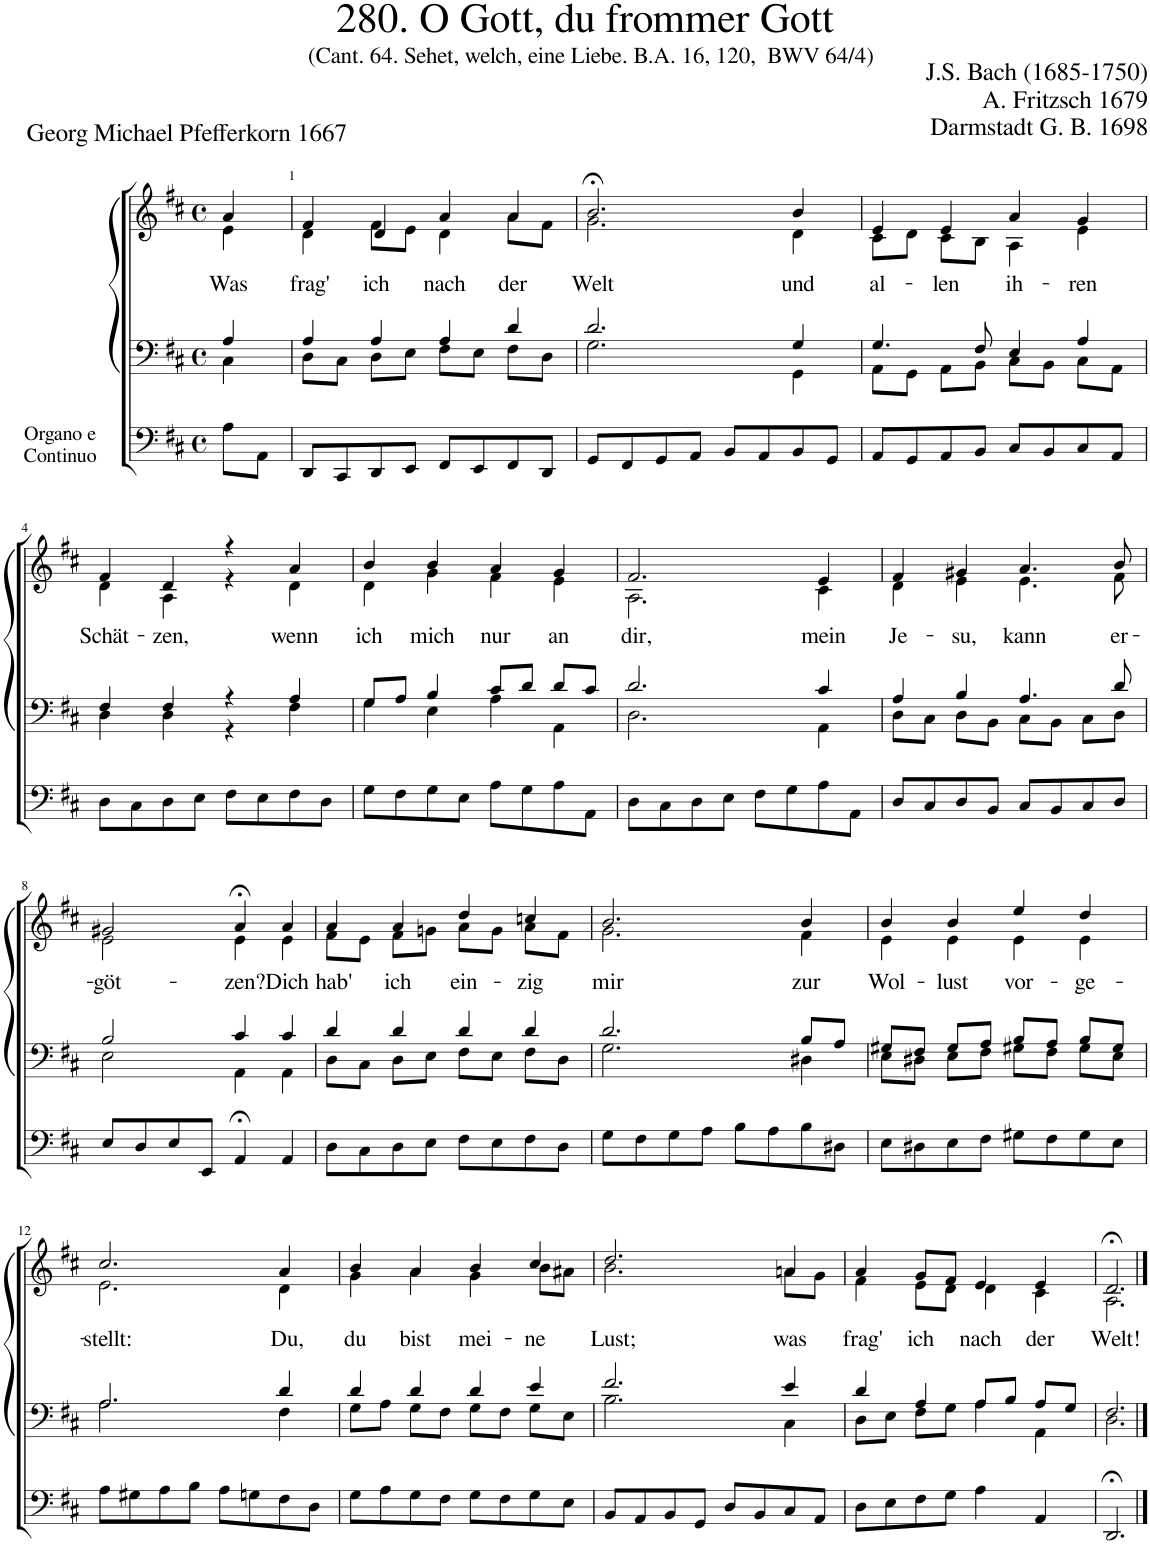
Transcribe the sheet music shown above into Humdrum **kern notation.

**kern	**kern	**kern	**kern	**kern	**kern	**kern	**kern	**kern	**kern	**text
*part10	*part9	*part8	*part7	*part6	*part5	*part4	*part3	*part2	*part1	*part1
*staff10	*staff9	*staff8	*staff7	*staff6	*staff5	*staff4	*staff3	*staff2	*staff1	*staff1
*I"Organo e Continuo	*I"Contrabass	*I"Bass Trombone	*I"Tenor/Bass	*I"Trombone	*I"Violin	*I"Cornetto	*I"Violin	*I"Soprano	*I"Soprano/Alto	*
*	*I'Cb.	*I'B. Tbn.	*	*I'Tbn.	*I'Vln.	*	*I'Vln.	*I'S.	*	*
*	*stria5	*stria5	*	*stria5	*stria5	*stria5	*stria5	*stria5	*	*
*clefF4	*clefF4	*clefF4	*clefF4	*clefG2	*clefG2	*clefG2	*clefG2	*clefG2	*clefG2	*
*	*Trd7c12	*	*	*	*	*	*	*	*	*
*k[f#c#]	*k[f#c#]	*k[f#c#]	*k[f#c#]	*k[f#c#]	*k[f#c#]	*k[f#c#]	*k[f#c#]	*k[f#c#]	*k[f#c#]	*
*M4/4	*M4/4	*M4/4	*M4/4	*M4/4	*M4/4	*M4/4	*M4/4	*M4/4	*M4/4	*
*met(c)	*met(c)	*met(c)	*met(c)	*met(c)	*met(c)	*met(c)	*met(c)	*met(c)	*met(c)	*
=	=	=	=	=	=	=	=	=	=	=
*	*	*^	*^	*	*	*	*	*	*	*
!	!	!	!	!	!	!	!	!	!	!	!	!LO:LY:b
*	*	*	*	*	*	*	*	*	*	*	*^	*
8A\L	8A\L	4r	4C#	4A/	4C#\	4e	4e	4a	4a	4a	4a/	4e\	Was
8AA\J	8AA\J	.	.	.	.	.	.	.	.	.	.	.	.
=1	=1	=1	=1	=1	=1	=1	=1	=1	=1	=1	=1	=1	=1
!	!	!	!	!	!	!	!	!	!	!	!	!	!LO:LY:b
8DD/L	8DD/L	1r	8D/L	4A/	8D\L	4d	4d	4f#	4f#	4f#	4f#;</	4d\	frag'
8CC#/	8CC#/J	.	8C#/J	.	8C#\J	.	.	.	.	.	.	.	.
!	!	!	!	!	!	!	!	!	!	!	!	!	!LO:LY:b
8DD/	8DD/L	.	8D\L	4A/	8D\L	8f#/L	8f#/L	4d	4d	4d	4d/	8f#\L	ich
8EE/J	8EE/J	.	8E\J	.	8E\J	8e/J	8e/J	.	.	.	.	8e\J	.
!	!	!	!	!	!	!	!	!	!	!	!	!	!LO:LY:b
8FF#/L	8FF#/L	.	8F#\L	4A/	8F#\L	4d	4d	4a	4a	4a	4a/	4d\	nach
8EE/	8EE/J	.	8E\J	.	8E\J	.	.	.	.	.	.	.	.
!	!	!	!	!	!	!	!	!	!	!	!	!	!LO:LY:b
8FF#/	8FF#/L	.	8F#\L	4d/	8F#\L	8a/L	8a/L	4a	4a	4a	4a/	8a\L	der
8DD/J	8DD/J	.	8D\J	.	8D\J	8f#/J	8f#/J	.	.	.	.	8f#\J	.
=2	=2	=2	=2	=2	=2	=2	=2	=2	=2	=2	=2	=2	=2
!	!	!	!	!	!	!	!	!	!	!	!	!	!LO:LY:b
8GG/L	8GG/L	1r	2.G	2.d/	2.G\	2.g	2.g	2.b	2.b	2.b	2.b;</	2.g\	Welt
8FF#/	8FF#/J	.	.	.	.	.	.	.	.	.	.	.	.
8GG/	8GG/L	.	.	.	.	.	.	.	.	.	.	.	.
8AA/J	8AA/J	.	.	.	.	.	.	.	.	.	.	.	.
8BB;</L	8BB/L	.	.	.	.	.	.	.	.	.	.	.	.
8AA/	8AA/J	.	.	.	.	.	.	.	.	.	.	.	.
!	!	!	!	!	!	!	!	!	!	!	!	!	!LO:LY:b
8BB/	8BB/L	.	4GG	4G/	4GG\	4d	4d	4b	4b	4b	4b/	4d\	und
8GG/J	8GG/J	.	.	.	.	.	.	.	.	.	.	.	.
=3	=3	=3	=3	=3	=3	=3	=3	=3	=3	=3	=3	=3	=3
!	!	!	!	!	!	!	!	!	!	!	!	!	!LO:LY:b
8AA/L	8AA/L	1r	8AA/L	4.G/	8AA\L	8c#/L	8c#/L	4e	4e	4e	4e/	8c#\L	al-
8GG/	8GG/J	.	8GG/J	.	8GG\J	8d/J	8d/J	.	.	.	.	8d\J	.
!	!	!	!	!	!	!	!	!	!	!	!	!	!LO:LY:b
8AA/	8AA/L	.	8AA/L	.	8AA\L	8c#/L	8c#/L	4e	4e	4e	4e/	8c#\L	-len
8BB/J	8BB/J	.	8BB/J	8F#/	8BB\J	8B/J	8B/J	.	.	.	.	8B\J	.
!	!	!	!	!	!	!	!	!	!	!	!	!	!LO:LY:b
8C#/L	8C#/L	.	8C#/L	4E/	8C#\L	4A	4A	4a	4a	4a	4a/	4A\	ih-
8BB/	8BB/J	.	8BB/J	.	8BB\J	.	.	.	.	.	.	.	.
!	!	!	!	!	!	!	!	!	!	!	!	!	!LO:LY:b
8C#/	8C#/L	.	8C#/L	4A/	8C#\L	4e	4e	4g	4g	4g	4g/	4e\	-ren
8AA/J	8AA/J	.	8AA/J	.	8AA\J	.	.	.	.	.	.	.	.
!!LO:LB:g=z	!!
=4	=4	=4	=4	=4	=4	=4	=4	=4	=4	=4	=4	=4	=4
!	!	!	!	!	!	!	!	!	!	!	!	!	!LO:LY:b
8D\L	8D/L	1r	4D	4F#/	4D\	4d	4d	4f#	4f#	4f#	4f#/	4d\	Schät-
8C#\	8C#/J	.	.	.	.	.	.	.	.	.	.	.	.
!	!	!	!	!	!	!	!	!	!	!	!	!	!LO:LY:b
8D\	8D\L	.	4D	4F#/	4D\	4A	4A	4d	4d	4d	4d/	4A\	-zen,
8E\J	8E\J	.	.	.	.	.	.	.	.	.	.	.	.
8F#\L	8F#\L	.	4r	4r	4r	4r	4r	4r	4r	4r	4r	4r	.
8E\	8E\J	.	.	.	.	.	.	.	.	.	.	.	.
!	!	!	!	!	!	!	!	!	!	!	!	!	!LO:LY:b
8F#\	8F#\L	.	4F#	4A/	4F#\	4d	4d	4a	4a	4a	4a/	4d\	wenn
8D\J	8D\J	.	.	.	.	.	.	.	.	.	.	.	.
=5	=5	=5	=5	=5	=5	=5	=5	=5	=5	=5	=5	=5	=5
!	!	!	!	!	!	!	!	!	!	!	!	!	!LO:LY:b
8G\L	8G\L	1r	4G	8G/L	4G\	4d	4d	4b	4b	4b	4b/	4d\	ich
8F#\	8F#\J	.	.	8A/J	.	.	.	.	.	.	.	.	.
!	!	!	!	!	!	!	!	!	!	!	!	!	!LO:LY:b
8G\	8G\L	.	4E	4B/	4E\	4g	4g	4b	4b	4b	4b/	4g\	mich
8E\J	8E\J	.	.	.	.	.	.	.	.	.	.	.	.
!	!	!	!	!	!	!	!	!	!	!	!	!	!LO:LY:b
8A\L	8A\L	.	4A	8c#/L	4A\	4f#	4f#	4a	4a	4a	4a/	4f#\	nur
8G\	8G\J	.	.	8d/J	.	.	.	.	.	.	.	.	.
!	!	!	!	!	!	!	!	!	!	!	!	!	!LO:LY:b
8A\	8A\L	.	4AA	8d/L	4AA\	4e	4e	4g	4g	4g	4g/	4e\	an
8AA\J	8AA\J	.	.	8c#/J	.	.	.	.	.	.	.	.	.
=6	=6	=6	=6	=6	=6	=6	=6	=6	=6	=6	=6	=6	=6
!	!	!	!	!	!	!	!	!	!	!	!	!	!LO:LY:b
8D\L	8D/L	1r	2.D	2.d/	2.D\	2.A	2.A	2.f#	2.f#	2.f#	2.f#/	2.A\	dir,
8C#\	8C#/J	.	.	.	.	.	.	.	.	.	.	.	.
8D\	8D\L	.	.	.	.	.	.	.	.	.	.	.	.
8E\J	8E\J	.	.	.	.	.	.	.	.	.	.	.	.
8F#\L	8F#\L	.	.	.	.	.	.	.	.	.	.	.	.
8G\	8G\J	.	.	.	.	.	.	.	.	.	.	.	.
!	!	!	!	!	!	!	!	!	!	!	!	!	!LO:LY:b
8A\	8A\L	.	4AA	4c#/	4AA\	4c#	4c#	4e	4e	4e	4e/	4c#\	mein
8AA\J	8AA\J	.	.	.	.	.	.	.	.	.	.	.	.
=7	=7	=7	=7	=7	=7	=7	=7	=7	=7	=7	=7	=7	=7
!	!	!	!	!	!	!	!	!	!	!	!	!	!LO:LY:b
8D/L	8D/L	1r	8D/L	4A/	8D\L	4d	4d	4f#	4f#	4f#	4f#/	4d\	Je-
8C#/	8C#/J	.	8C#/J	.	8C#\J	.	.	.	.	.	.	.	.
!	!	!	!	!	!	!	!	!	!	!	!	!	!LO:LY:b
8D/	8D/L	.	8D/L	4B/	8D\L	4e	4e	4g#X	4g#X	4g#X	4g#X/	4e\	-su,
8BB/J	8BB/J	.	8BB/J	.	8BB\J	.	.	.	.	.	.	.	.
!	!	!	!	!	!	!	!	!	!	!	!	!	!LO:LY:b
8C#/L	8C#/L	.	8C#/L	4.A/	8C#\L	4.e	4.e	4.a	4.a	4.a	4.a/	4.e\	kann
8BB/	8BB/J	.	8BB/J	.	8BB\J	.	.	.	.	.	.	.	.
8C#/	8C#/L	.	8C#/L	.	8C#\L	.	.	.	.	.	.	.	.
!	!	!	!	!	!	!	!	!	!	!	!	!	!LO:LY:b
8D/J	8D/J	.	8D/J	8d/	8D\J	8f#	8f#	8b	8b	8b	8b/	8f#\	er-
!!LO:LB:g=z	!!
=8	=8	=8	=8	=8	=8	=8	=8	=8	=8	=8	=8	=8	=8
!	!	!	!	!	!	!	!	!	!	!	!	!	!LO:LY:b
8E/L	8E\L	1r	2E	2B/	2E\	2e	2e	2g#X	2g#X	2g#X	2g#X/	2e\	-göt-
8D/	8D\J	.	.	.	.	.	.	.	.	.	.	.	.
8E/	8E/L	.	.	.	.	.	.	.	.	.	.	.	.
8EE/J	8EE/J	.	.	.	.	.	.	.	.	.	.	.	.
!	!	!	!	!	!	!	!	!	!	!	!	!	!LO:LY:b
4AA;</	4AA;<	.	4AA	4c#/	4AA\	4e	4e	4a;<,	4a;<,	4a;<,	4a;<,/	4e\	-zen?
!	!	!	!	!	!	!	!	!	!	!	!	!	!LO:LY:b
4AA/	4AA	.	4AA	4c#/	4AA\	4e	4e	4a	4a	4a	4a/	4e\	Dich
=9	=9	=9	=9	=9	=9	=9	=9	=9	=9	=9	=9	=9	=9
!	!	!	!	!	!	!	!	!	!	!	!	!	!LO:LY:b
8D\L	8D/L	1r	8D/L	4d/	8D\L	8f#/L	8f#/L	4a	4a	4a	4a/	8f#\L	hab'
8C#\	8C#/J	.	8C#/J	.	8C#\J	8e/J	8e/J	.	.	.	.	8e\J	.
!	!	!	!	!	!	!	!	!	!	!	!	!	!LO:LY:b
8D\	8D\L	.	8D\L	4d/	8D\L	8f#/L	8f#/L	4a	4a	4a	4a/	8f#\L	ich
8E\J	8E\J	.	8E\J	.	8E\J	8gn/J	8gn/J	.	.	.	.	8gn\J	.
!	!	!	!	!	!	!	!	!	!	!	!	!	!LO:LY:b
8F#\L	8F#\L	.	8F#\L	4d/	8F#\L	8a/L	8a/L	4dd	4dd	4dd	4dd/	8a\L	ein-
8E\	8E\J	.	8E\J	.	8E\J	8g/J	8g/J	.	.	.	.	8g\J	.
!	!	!	!	!	!	!	!	!	!	!	!	!	!LO:LY:b
8F#\	8F#\L	.	8F#\L	4d/	8F#\L	8a/L	8a/L	4ccn	4ccn	4ccn	4ccn/	8a\L	-zig
8D\J	8D\J	.	8D\J	.	8D\J	8f#/J	8f#/J	.	.	.	.	8f#\J	.
=10	=10	=10	=10	=10	=10	=10	=10	=10	=10	=10	=10	=10	=10
!	!	!	!	!	!	!	!	!	!	!	!	!	!LO:LY:b
8G\L	8G\L	1r	2.G	2.d/	2.G\	2.g	2.g	2.b	2.b	2.b	2.b/	2.g\	mir
8F#\	8F#\J	.	.	.	.	.	.	.	.	.	.	.	.
8G\	8G\L	.	.	.	.	.	.	.	.	.	.	.	.
8A\J	8A\J	.	.	.	.	.	.	.	.	.	.	.	.
8B\L	8B\L	.	.	.	.	.	.	.	.	.	.	.	.
8A\	8A\J	.	.	.	.	.	.	.	.	.	.	.	.
!	!	!	!	!	!	!	!	!	!	!	!	!	!LO:LY:b
8B\	8B\L	.	4D#X	8B/L	4D#X\	4f#	4f#	4b	4b	4b	4b/	4f#\	zur
8D#X\J	8D#X\J	.	.	8A/J	.	.	.	.	.	.	.	.	.
=11	=11	=11	=11	=11	=11	=11	=11	=11	=11	=11	=11	=11	=11
!	!	!	!	!	!	!	!	!	!	!	!	!	!LO:LY:b
8E\L	8E\L	1r	8E\L	8G#X/L	8E\L	4e	4e	4b	4b	4b	4b/	4e\	Wol-
8D#X\	8D#X\J	.	8D#X\J	8F#/J	8D#X\J	.	.	.	.	.	.	.	.
!	!	!	!	!	!	!	!	!	!	!	!	!	!LO:LY:b
8E\	8E\L	.	8E\L	8G#/L	8E\L	4e	4e	4b	4b	4b	4b/	4e\	-lust
8F#\J	8F#\J	.	8F#\J	8A/J	8F#\J	.	.	.	.	.	.	.	.
!	!	!	!	!	!	!	!	!	!	!	!	!	!LO:LY:b
8G#X\L	8G#X\L	.	8G#X\L	8B/L	8G#X\L	4e	4e	4ee	4ee	4ee	4ee/	4e\	vor-
8F#\	8F#\J	.	8F#\J	8A/J	8F#\J	.	.	.	.	.	.	.	.
!	!	!	!	!	!	!	!	!	!	!	!	!	!LO:LY:b
8G#\	8G#\L	.	8G#\L	8B/L	8G#\L	4e	4e	4dd	4dd	4dd	4dd/	4e\	-ge-
8E\J	8E\J	.	8E\J	8G#/J	8E\J	.	.	.	.	.	.	.	.
!!LO:LB:g=z	!!
=12	=12	=12	=12	=12	=12	=12	=12	=12	=12	=12	=12	=12	=12
!	!	!	!	!	!	!	!	!	!	!	!	!	!LO:LY:b
8A\L	8A\L	1r	2.A	2.A/	2.A\	2.e	2.e	2.cc#	2.cc#	2.cc#	2.cc#/	2.e\	-stellt:
8G#X\	8G#X\J	.	.	.	.	.	.	.	.	.	.	.	.
8A\	8A\L	.	.	.	.	.	.	.	.	.	.	.	.
8B\J	8B\J	.	.	.	.	.	.	.	.	.	.	.	.
8A\L	8A\L	.	.	.	.	.	.	.	.	.	.	.	.
8Gn\	8Gn\J	.	.	.	.	.	.	.	.	.	.	.	.
!	!	!	!	!	!	!	!	!	!	!	!	!	!LO:LY:b
8F#\	8F#\L	.	4F#	4d/	4F#\	4d	4d	4a	4a	4a	4a/	4d\	Du,
8D\J	8D\J	.	.	.	.	.	.	.	.	.	.	.	.
=13	=13	=13	=13	=13	=13	=13	=13	=13	=13	=13	=13	=13	=13
!	!	!	!	!	!	!	!	!	!	!	!	!	!LO:LY:b
8G\L	8G\L	1r	8G\L	4d/	8G\L	4g	4g	4b	4b	4b	4b/	4g\	du
8A\	8A\J	.	8A\J	.	8A\J	.	.	.	.	.	.	.	.
!	!	!	!	!	!	!	!	!	!	!	!	!	!LO:LY:b
8G\	8G\L	.	8G\L	4d/	8G\L	4a	4a	4a	4a	4a	4a/	4a\	bist
8F#\J	8F#\J	.	8F#\J	.	8F#\J	.	.	.	.	.	.	.	.
!	!	!	!	!	!	!	!	!	!	!	!	!	!LO:LY:b
8G\L	8G\L	.	8G\L	4d/	8G\L	4g	4g	4b	4b	4b	4b/	4g\	mei-
8F#\	8F#\J	.	8F#\J	.	8F#\J	.	.	.	.	.	.	.	.
!	!	!	!	!	!	!	!	!	!	!	!	!	!LO:LY:b
8G\	8G\L	.	8G\L	4e/	8G\L	8b/L	8b/L	4cc#	4cc#	4cc#	4cc#/	8b\L	-ne
8E\J	8E\J	.	8E\J	.	8E\J	8a#X/J	8a#X/J	.	.	.	.	8a#X\J	.
=14	=14	=14	=14	=14	=14	=14	=14	=14	=14	=14	=14	=14	=14
!	!	!	!	!	!	!	!	!	!	!	!	!	!LO:LY:b
8BB/L	8BB/L	1r	2.B	2.f#/	2.B\	2.b	2.b	2.dd	2.dd	2.dd	2.dd/	2.b\	Lust;
8AA/	8AA/J	.	.	.	.	.	.	.	.	.	.	.	.
8BB/	8BB/L	.	.	.	.	.	.	.	.	.	.	.	.
8GG/J	8GG/J	.	.	.	.	.	.	.	.	.	.	.	.
8D/L	8D/L	.	.	.	.	.	.	.	.	.	.	.	.
8BB/	8BB/J	.	.	.	.	.	.	.	.	.	.	.	.
!	!	!	!	!	!	!	!	!	!	!	!	!	!LO:LY:b
8C#/	8C#/L	.	4C#	4e/	4C#\	8a/L	8a/L	4an	4an	4an	4an/	8a\L	was
8AA/J	8AA/J	.	.	.	.	8g/J	8g/J	.	.	.	.	8g\J	.
=15	=15	=15	=15	=15	=15	=15	=15	=15	=15	=15	=15	=15	=15
!	!	!	!	!	!	!	!	!	!	!	!	!	!LO:LY:b
8D\L	8D\L	1r	8D\L	4d/	8D\L	4f#	4f#	4a	4a	4a	4a/	4f#\	frag'
8E\	8E\J	.	8E\J	.	8E\J	.	.	.	.	.	.	.	.
!	!	!	!	!	!	!	!	!	!	!	!	!	!LO:LY:b
8F#\	8F#\L	.	8F#\L	4A/	8F#\L	8e/L	8e/L	8g/L	8g/L	8g/L	8g/L	8e\L	ich
8G\J	8G\J	.	8G\J	.	8G\J	8d/J	8d/J	8f#/J	8f#/J	8f#/J	8f#/J	8d\J	.
!	!	!	!	!	!	!	!	!	!	!	!	!	!LO:LY:b
4A\	4A	.	4A	8A/L	4A\	4d	4d	4e	4e	4e	4e/	4d\	nach
.	.	.	.	8B/J	.	.	.	.	.	.	.	.	.
!	!	!	!	!	!	!	!	!	!	!	!	!	!LO:LY:b
4AA/	4AA	.	4AA	8A/L	4AA\	4c#	4c#	4e	4e	4e	4e/	4c#\	der
.	.	.	.	8G/J	.	.	.	.	.	.	.	.	.
=16	=16	=16	=16	=16	=16	=16	=16	=16	=16	=16	=16	=16	=16
!	!	!	!	!	!	!	!	!	!	!	!	!	!LO:LY:b
2.DD;</	2.DD	2r	2.D	2.F#/	2.D\	2.A	2.A	2.d	2.d	2.d	2.d;</	2.A\	Welt!
.	.	4r	.	.	.	.	.	.	.	.	.	.	.
*	*	*v	*v	*	*	*	*	*	*	*	*v	*v	*
*	*	*	*v	*v	*	*	*	*	*	*	*
==	==	==	==	==	==	==	==	==	==	==
*-	*-	*-	*-	*-	*-	*-	*-	*-	*-	*-
